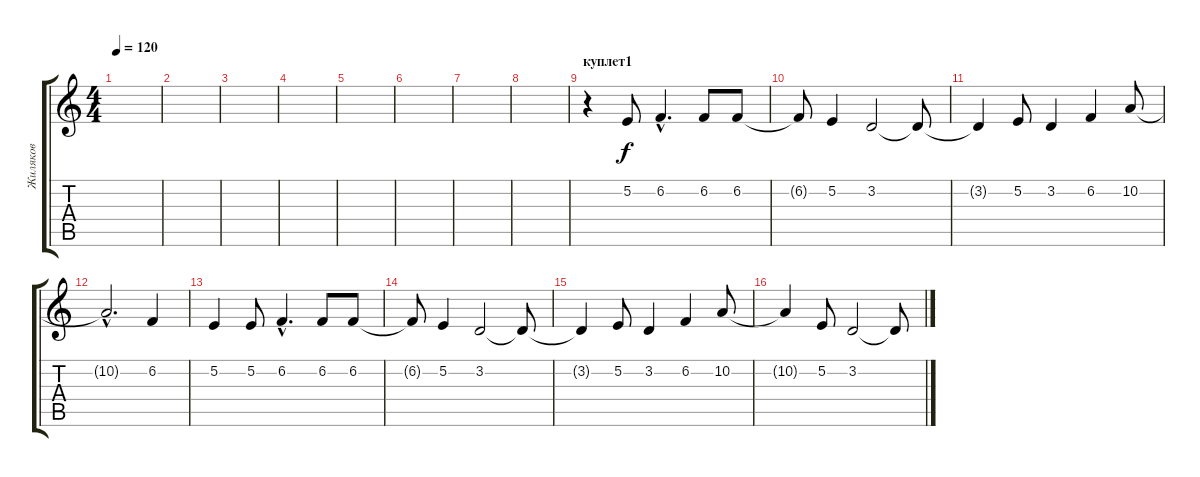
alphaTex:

\track ("Жиляков" "Жиляков") {instrument fx5brightness}
\staff {score tabs}
\tuning (E4 B3 G3 D3 A2 E2) {hide}
\ts (4 4)
\tempo 120
\clef g2
\ks c
|
|
|
|
|
|
|
|
\section ("" "куплет1")
r.4 5.2.8 6.2{hac}.4{d} 6.2.8 6.2.8 |
6.2{t}.8 5.2.4 3.2.2 3.2{t}.8 |
3.2{t}.4 5.2.8 3.2.4 6.2.4 10.2.8 |
10.2{hac t}.2{d} 6.2.4 |
5.2.4 5.2.8 6.2{hac}.4{d} 6.2.8 6.2.8 |
6.2{t}.8 5.2.4 3.2.2 3.2{t}.8 |
3.2{t}.4 5.2.8 3.2.4 6.2.4 10.2.8 |
10.2{t}.4 5.2.8 3.2.2 3.2{t}.8
